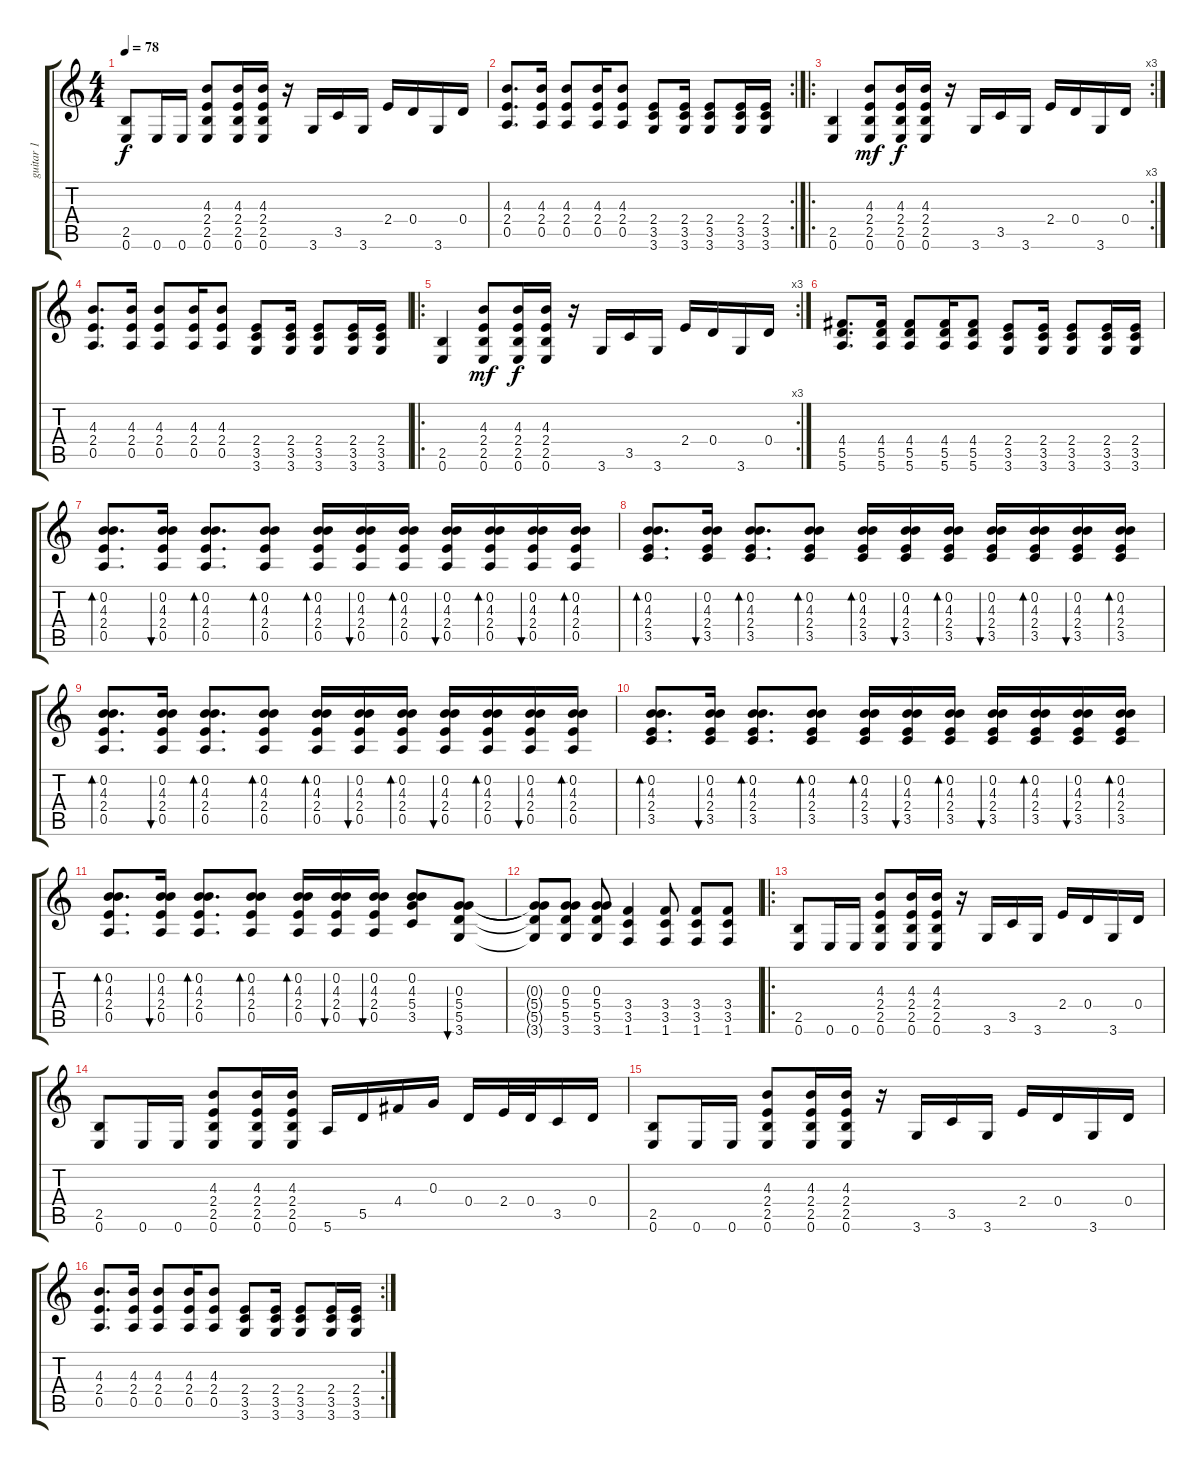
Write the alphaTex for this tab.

\track ("guitar 1" "guitar 1") {instrument electricguitarjazz}
\staff {score tabs}
\tuning (E4 B3 G3 D3 A2 E2) {hide}
\ts (4 4)
\tempo 78
\clef g2
\ks c
(2.5 0.6).8{dy f} 0.6.16 0.6.16 (4.3 2.4 2.5 0.6).8 (4.3 2.4 2.5 0.6).16 (4.3 2.4 2.5 0.6).16 r.16 3.6.16 3.5.16 3.6.16 2.4.16 0.4.16 3.6.16 0.4.16 |
\rc 2
(4.3 2.4 0.5).8{d} (4.3 2.4 0.5).16 (4.3 2.4 0.5).8 (4.3 2.4 0.5).16 (4.3 2.4 0.5).8 (2.4 3.5 3.6).8 (2.4 3.5 3.6).16 (2.4 3.5 3.6).8 (2.4 3.5 3.6).16 (2.4 3.5 3.6).16 |
\ro
\rc 3
(2.5 0.6).4 (4.3 2.4 2.5 0.6).8{dy mf} (4.3 2.4 2.5 0.6).16{dy f} (4.3 2.4 2.5 0.6).16 r.16 3.6.16 3.5.16 3.6.16 2.4.16 0.4.16 3.6.16 0.4.16 |
(4.3 2.4 0.5).8{d} (4.3 2.4 0.5).16 (4.3 2.4 0.5).8 (4.3 2.4 0.5).16 (4.3 2.4 0.5).8 (2.4 3.5 3.6).8 (2.4 3.5 3.6).16 (2.4 3.5 3.6).8 (2.4 3.5 3.6).16 (2.4 3.5 3.6).16 |
\ro
\rc 3
(2.5 0.6).4 (4.3 2.4 2.5 0.6).8{dy mf} (4.3 2.4 2.5 0.6).16{dy f} (4.3 2.4 2.5 0.6).16 r.16 3.6.16 3.5.16 3.6.16 2.4.16 0.4.16 3.6.16 0.4.16 |
(4.4 5.5 5.6).8{d} (4.4 5.5 5.6).16 (4.4 5.5 5.6).8 (4.4 5.5 5.6).16 (4.4 5.5 5.6).8 (2.4 3.5 3.6).8 (2.4 3.5 3.6).16 (2.4 3.5 3.6).8 (2.4 3.5 3.6).16 (2.4 3.5 3.6).16 |
(0.2 4.3 2.4 0.5).8{d bd 60} (0.2 4.3 2.4 0.5).16{bu 60} (0.2 4.3 2.4 0.5).8{d bd 30} (0.2 4.3 2.4 0.5).8{bd 30} (0.2 4.3 2.4 0.5).16{bd 30} (0.2 4.3 2.4 0.5).16{bu 30} (0.2 4.3 2.4 0.5).16{bd 30} (0.2 4.3 2.4 0.5).16{bu 30} (0.2 4.3 2.4 0.5).16{bd 30} (0.2 4.3 2.4 0.5).16{bu 30} (0.2 4.3 2.4 0.5).16{bd 30} |
(0.2 4.3 2.4 3.5).8{d bd 60} (0.2 4.3 2.4 3.5).16{bu 60} (0.2 4.3 2.4 3.5).8{d bd 30} (0.2 4.3 2.4 3.5).8{bd 30} (0.2 4.3 2.4 3.5).16{bd 30} (0.2 4.3 2.4 3.5).16{bu 30} (0.2 4.3 2.4 3.5).16{bd 30} (0.2 4.3 2.4 3.5).16{bu 30} (0.2 4.3 2.4 3.5).16{bd 30} (0.2 4.3 2.4 3.5).16{bu 30} (0.2 4.3 2.4 3.5).16{bd 30} |
(0.2 4.3 2.4 0.5).8{d bd 60} (0.2 4.3 2.4 0.5).16{bu 60} (0.2 4.3 2.4 0.5).8{d bd 30} (0.2 4.3 2.4 0.5).8{bd 30} (0.2 4.3 2.4 0.5).16{bd 30} (0.2 4.3 2.4 0.5).16{bu 30} (0.2 4.3 2.4 0.5).16{bd 30} (0.2 4.3 2.4 0.5).16{bu 30} (0.2 4.3 2.4 0.5).16{bd 30} (0.2 4.3 2.4 0.5).16{bu 30} (0.2 4.3 2.4 0.5).16{bd 30} |
(0.2 4.3 2.4 3.5).8{d bd 60} (0.2 4.3 2.4 3.5).16{bu 60} (0.2 4.3 2.4 3.5).8{d bd 30} (0.2 4.3 2.4 3.5).8{bd 30} (0.2 4.3 2.4 3.5).16{bd 30} (0.2 4.3 2.4 3.5).16{bu 30} (0.2 4.3 2.4 3.5).16{bd 30} (0.2 4.3 2.4 3.5).16{bu 30} (0.2 4.3 2.4 3.5).16{bd 30} (0.2 4.3 2.4 3.5).16{bu 30} (0.2 4.3 2.4 3.5).16{bd 30} |
(0.2 4.3 2.4 0.5).8{d bd 60} (0.2 4.3 2.4 0.5).16{bu 60} (0.2 4.3 2.4 0.5).8{d bd 30} (0.2 4.3 2.4 0.5).8{bd 30} (0.2 4.3 2.4 0.5).16{bd 30} (0.2 4.3 2.4 0.5).16{bu 30} (0.2 4.3 2.4 0.5).16{bu 30} (0.2 4.3 5.4 3.5).8 (0.3 5.4 5.5 3.6).8{bu 30} |
(0.3{t} 5.4{t} 5.5{t} 3.6{t}).8 (0.3 5.4 5.5 3.6).8 (0.3 5.4 5.5 3.6).8 (3.4 3.5 1.6).4 (3.4 3.5 1.6).8 (3.4 3.5 1.6).8 (3.4 3.5 1.6).8 |
\ro
(2.5 0.6).8 0.6.16 0.6.16 (4.3 2.4 2.5 0.6).8 (4.3 2.4 2.5 0.6).16 (4.3 2.4 2.5 0.6).16 r.16 3.6.16 3.5.16 3.6.16 2.4.16 0.4.16 3.6.16 0.4.16 |
(2.5 0.6).8 0.6.16 0.6.16 (4.3 2.4 2.5 0.6).8 (4.3 2.4 2.5 0.6).16 (4.3 2.4 2.5 0.6).16 5.6.16 5.5.16 4.4.16 0.3.16 0.4.16 2.4.32 0.4.32 3.5.16 0.4.16 |
(2.5 0.6).8 0.6.16 0.6.16 (4.3 2.4 2.5 0.6).8 (4.3 2.4 2.5 0.6).16 (4.3 2.4 2.5 0.6).16 r.16 3.6.16 3.5.16 3.6.16 2.4.16 0.4.16 3.6.16 0.4.16 |
\rc 2
(4.3 2.4 0.5).8{d} (4.3 2.4 0.5).16 (4.3 2.4 0.5).8 (4.3 2.4 0.5).16 (4.3 2.4 0.5).8 (2.4 3.5 3.6).8 (2.4 3.5 3.6).16 (2.4 3.5 3.6).8 (2.4 3.5 3.6).16 (2.4 3.5 3.6).16
